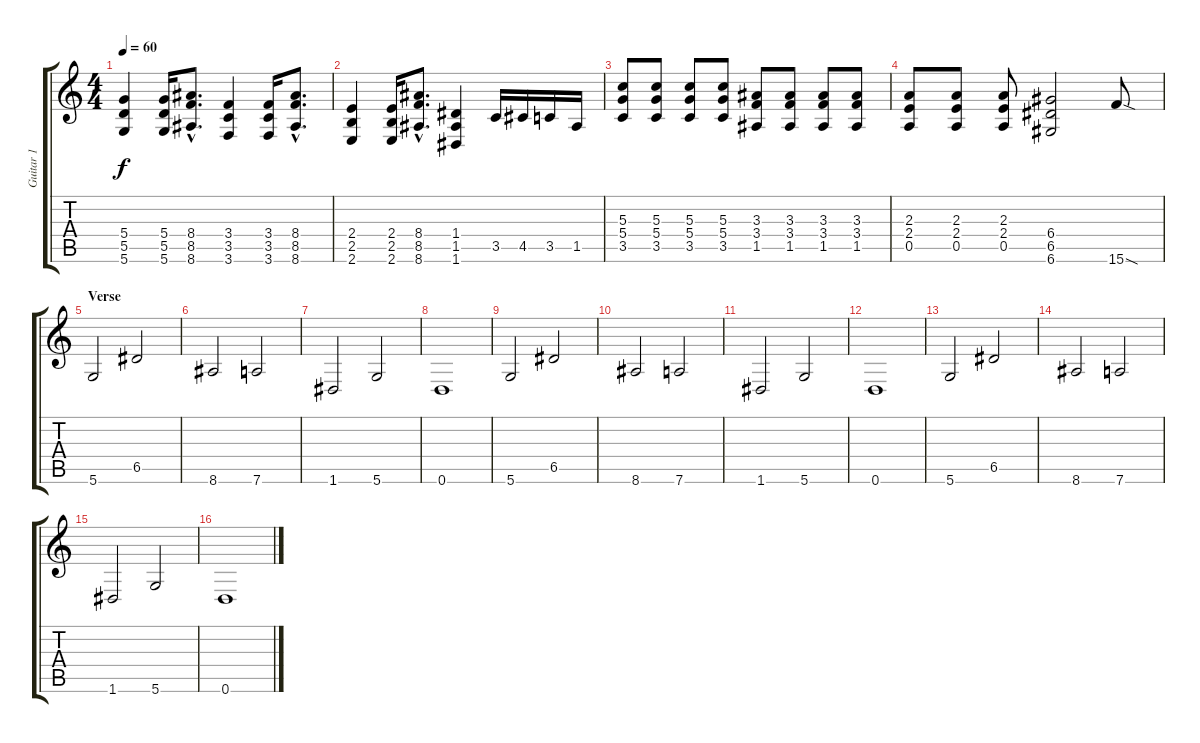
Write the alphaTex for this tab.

\track ("Guitar 1" "Guitar 1") {instrument distortionguitar}
\staff {score tabs}
\tuning (E4 B3 G3 D3 A2 D2) {hide}
\ts (4 4)
\tempo 60
\clef g2
\ks c
(5.4 5.5 5.6).4{dy f} (5.4 5.5 5.6).16 (8.4{hac} 8.5{hac} 8.6{hac}).8{d} (3.4 3.5 3.6).4 (3.4 3.5 3.6).16 (8.4{hac} 8.5{hac} 8.6{hac}).8{d} |
(2.4 2.5 2.6).4 (2.4 2.5 2.6).16 (8.4{hac} 8.5{hac} 8.6{hac}).8{d} (1.4 1.5 1.6).4 3.5.16 4.5.16 3.5.16 1.5.16 |
(5.3 5.4 3.5).8 (5.3 5.4 3.5).8 (5.3 5.4 3.5).8 (5.3 5.4 3.5).8 (3.3 3.4 1.5).8 (3.3 3.4 1.5).8 (3.3 3.4 1.5).8 (3.3 3.4 1.5).8 |
(2.3 2.4 0.5).8 (2.3 2.4 0.5).8 (2.3 2.4 0.5).8 (6.4 6.5 6.6).2 15.6{sod}.8 |
\section ("" "Verse")
5.6.2 6.5.2 |
8.6.2 7.6.2 |
1.6.2 5.6.2 |
0.6.1 |
5.6.2 6.5.2 |
8.6.2 7.6.2 |
1.6.2 5.6.2 |
0.6.1 |
5.6.2 6.5.2 |
8.6.2 7.6.2 |
1.6.2 5.6.2 |
0.6.1
